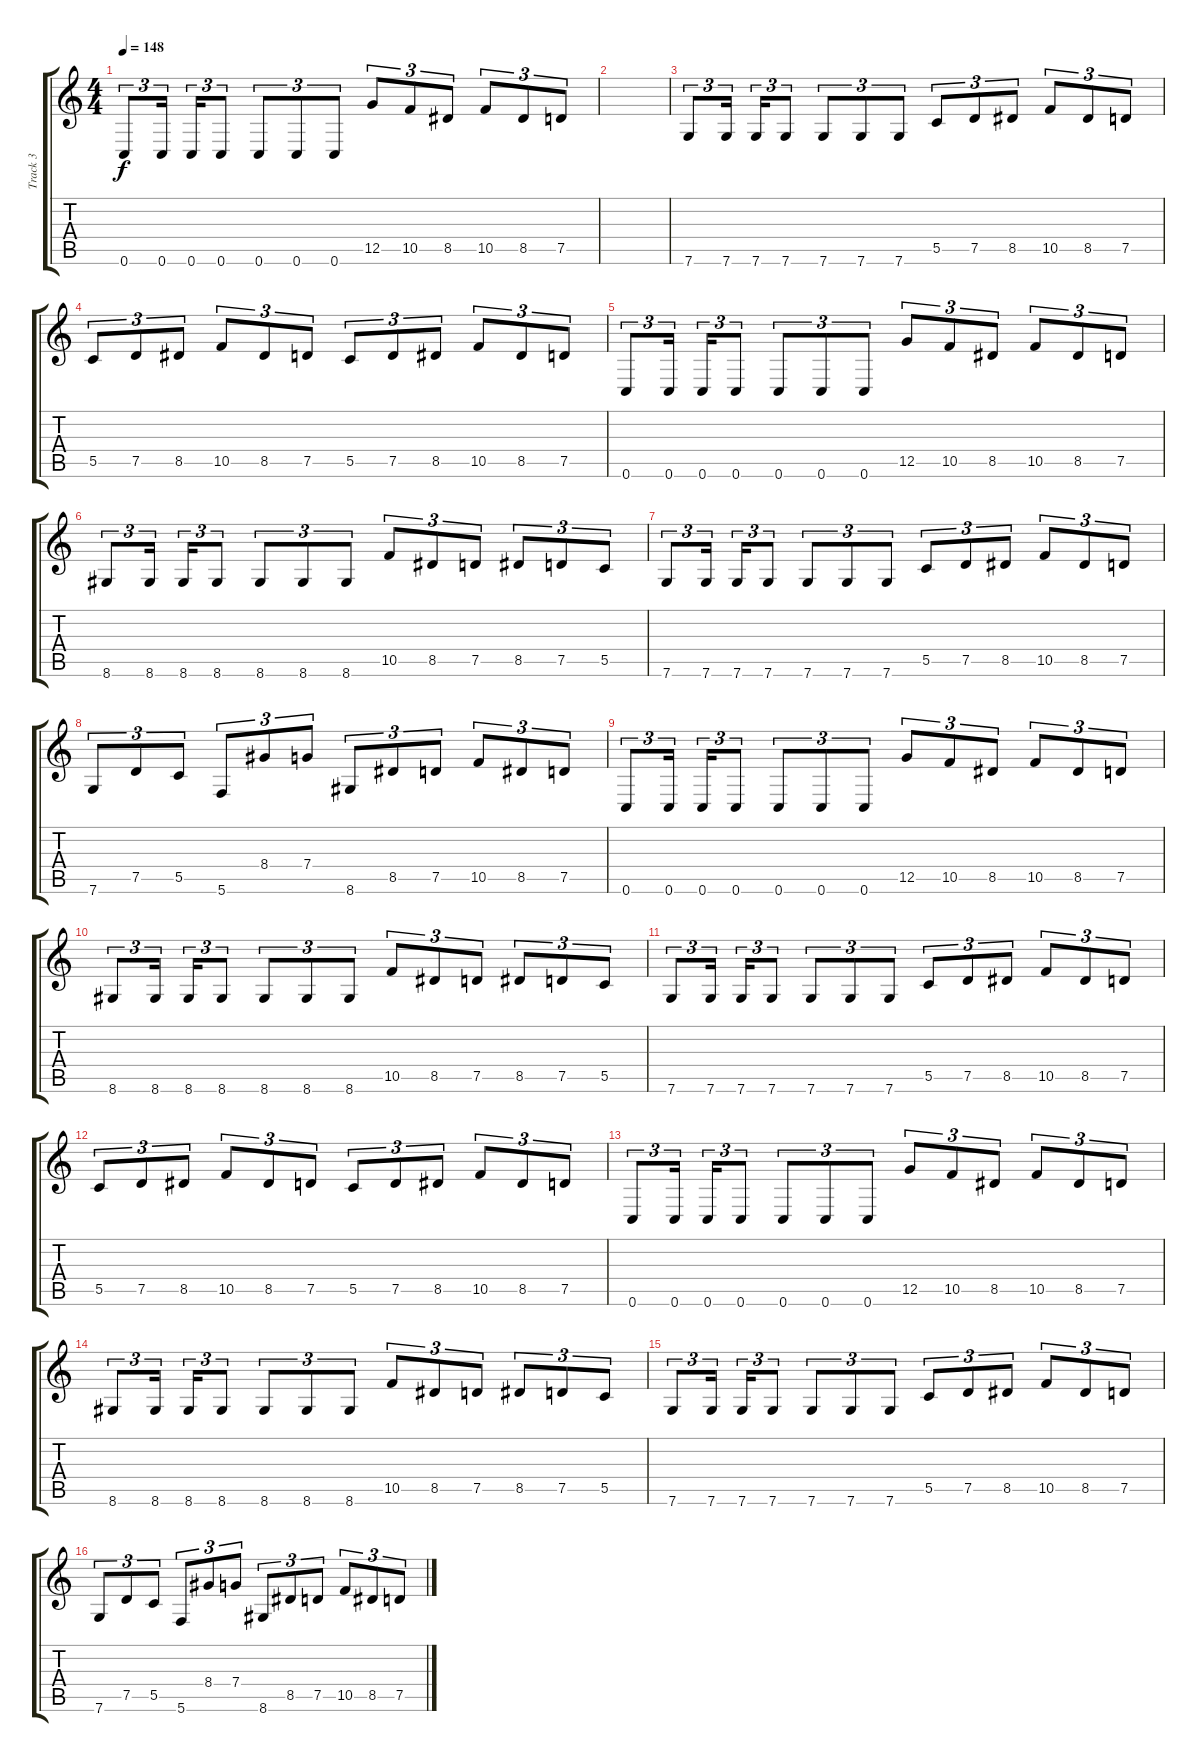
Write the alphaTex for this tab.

\track ("Track 3" "Track 3") {instrument acousticguitarsteel}
\staff {score tabs}
\tuning (D4 A3 F3 C3 G2 C2) {hide}
\ts (4 4)
\tempo 148
\clef g2
\ks c
0.6.8{tu (3 2) dy f instrument overdrivenguitar} 0.6.16{tu (3 2)} 0.6.16{tu (3 2)} 0.6.8{tu (3 2)} 0.6.8{tu (3 2)} 0.6.8{tu (3 2)} 0.6.8{tu (3 2)} 12.5.8{tu (3 2)} 10.5.8{tu (3 2)} 8.5.8{tu (3 2)} 10.5.8{tu (3 2)} 8.5.8{tu (3 2)} 7.5.8{tu (3 2)} |
|
7.6.8{tu (3 2)} 7.6.16{tu (3 2)} 7.6.16{tu (3 2)} 7.6.8{tu (3 2)} 7.6.8{tu (3 2)} 7.6.8{tu (3 2)} 7.6.8{tu (3 2)} 5.5.8{tu (3 2)} 7.5.8{tu (3 2)} 8.5.8{tu (3 2)} 10.5.8{tu (3 2)} 8.5.8{tu (3 2)} 7.5.8{tu (3 2)} |
5.5.8{tu (3 2)} 7.5.8{tu (3 2)} 8.5.8{tu (3 2)} 10.5.8{tu (3 2)} 8.5.8{tu (3 2)} 7.5.8{tu (3 2)} 5.5.8{tu (3 2)} 7.5.8{tu (3 2)} 8.5.8{tu (3 2)} 10.5.8{tu (3 2)} 8.5.8{tu (3 2)} 7.5.8{tu (3 2)} |
0.6.8{tu (3 2)} 0.6.16{tu (3 2)} 0.6.16{tu (3 2)} 0.6.8{tu (3 2)} 0.6.8{tu (3 2)} 0.6.8{tu (3 2)} 0.6.8{tu (3 2)} 12.5.8{tu (3 2)} 10.5.8{tu (3 2)} 8.5.8{tu (3 2)} 10.5.8{tu (3 2)} 8.5.8{tu (3 2)} 7.5.8{tu (3 2)} |
8.6.8{tu (3 2)} 8.6.16{tu (3 2)} 8.6.16{tu (3 2)} 8.6.8{tu (3 2)} 8.6.8{tu (3 2)} 8.6.8{tu (3 2)} 8.6.8{tu (3 2)} 10.5.8{tu (3 2)} 8.5.8{tu (3 2)} 7.5.8{tu (3 2)} 8.5.8{tu (3 2)} 7.5.8{tu (3 2)} 5.5.8{tu (3 2)} |
7.6.8{tu (3 2)} 7.6.16{tu (3 2)} 7.6.16{tu (3 2)} 7.6.8{tu (3 2)} 7.6.8{tu (3 2)} 7.6.8{tu (3 2)} 7.6.8{tu (3 2)} 5.5.8{tu (3 2)} 7.5.8{tu (3 2)} 8.5.8{tu (3 2)} 10.5.8{tu (3 2)} 8.5.8{tu (3 2)} 7.5.8{tu (3 2)} |
7.6.8{tu (3 2)} 7.5.8{tu (3 2)} 5.5.8{tu (3 2)} 5.6.8{tu (3 2)} 8.4.8{tu (3 2)} 7.4.8{tu (3 2)} 8.6.8{tu (3 2)} 8.5.8{tu (3 2)} 7.5.8{tu (3 2)} 10.5.8{tu (3 2)} 8.5.8{tu (3 2)} 7.5.8{tu (3 2)} |
0.6.8{tu (3 2)} 0.6.16{tu (3 2)} 0.6.16{tu (3 2)} 0.6.8{tu (3 2)} 0.6.8{tu (3 2)} 0.6.8{tu (3 2)} 0.6.8{tu (3 2)} 12.5.8{tu (3 2)} 10.5.8{tu (3 2)} 8.5.8{tu (3 2)} 10.5.8{tu (3 2)} 8.5.8{tu (3 2)} 7.5.8{tu (3 2)} |
8.6.8{tu (3 2)} 8.6.16{tu (3 2)} 8.6.16{tu (3 2)} 8.6.8{tu (3 2)} 8.6.8{tu (3 2)} 8.6.8{tu (3 2)} 8.6.8{tu (3 2)} 10.5.8{tu (3 2)} 8.5.8{tu (3 2)} 7.5.8{tu (3 2)} 8.5.8{tu (3 2)} 7.5.8{tu (3 2)} 5.5.8{tu (3 2)} |
7.6.8{tu (3 2)} 7.6.16{tu (3 2)} 7.6.16{tu (3 2)} 7.6.8{tu (3 2)} 7.6.8{tu (3 2)} 7.6.8{tu (3 2)} 7.6.8{tu (3 2)} 5.5.8{tu (3 2)} 7.5.8{tu (3 2)} 8.5.8{tu (3 2)} 10.5.8{tu (3 2)} 8.5.8{tu (3 2)} 7.5.8{tu (3 2)} |
5.5.8{tu (3 2)} 7.5.8{tu (3 2)} 8.5.8{tu (3 2)} 10.5.8{tu (3 2)} 8.5.8{tu (3 2)} 7.5.8{tu (3 2)} 5.5.8{tu (3 2)} 7.5.8{tu (3 2)} 8.5.8{tu (3 2)} 10.5.8{tu (3 2)} 8.5.8{tu (3 2)} 7.5.8{tu (3 2)} |
0.6.8{tu (3 2)} 0.6.16{tu (3 2)} 0.6.16{tu (3 2)} 0.6.8{tu (3 2)} 0.6.8{tu (3 2)} 0.6.8{tu (3 2)} 0.6.8{tu (3 2)} 12.5.8{tu (3 2)} 10.5.8{tu (3 2)} 8.5.8{tu (3 2)} 10.5.8{tu (3 2)} 8.5.8{tu (3 2)} 7.5.8{tu (3 2)} |
8.6.8{tu (3 2)} 8.6.16{tu (3 2)} 8.6.16{tu (3 2)} 8.6.8{tu (3 2)} 8.6.8{tu (3 2)} 8.6.8{tu (3 2)} 8.6.8{tu (3 2)} 10.5.8{tu (3 2)} 8.5.8{tu (3 2)} 7.5.8{tu (3 2)} 8.5.8{tu (3 2)} 7.5.8{tu (3 2)} 5.5.8{tu (3 2)} |
7.6.8{tu (3 2)} 7.6.16{tu (3 2)} 7.6.16{tu (3 2)} 7.6.8{tu (3 2)} 7.6.8{tu (3 2)} 7.6.8{tu (3 2)} 7.6.8{tu (3 2)} 5.5.8{tu (3 2)} 7.5.8{tu (3 2)} 8.5.8{tu (3 2)} 10.5.8{tu (3 2)} 8.5.8{tu (3 2)} 7.5.8{tu (3 2)} |
7.6.8{tu (3 2)} 7.5.8{tu (3 2)} 5.5.8{tu (3 2)} 5.6.8{tu (3 2)} 8.4.8{tu (3 2)} 7.4.8{tu (3 2)} 8.6.8{tu (3 2)} 8.5.8{tu (3 2)} 7.5.8{tu (3 2)} 10.5.8{tu (3 2)} 8.5.8{tu (3 2)} 7.5.8{tu (3 2)}
